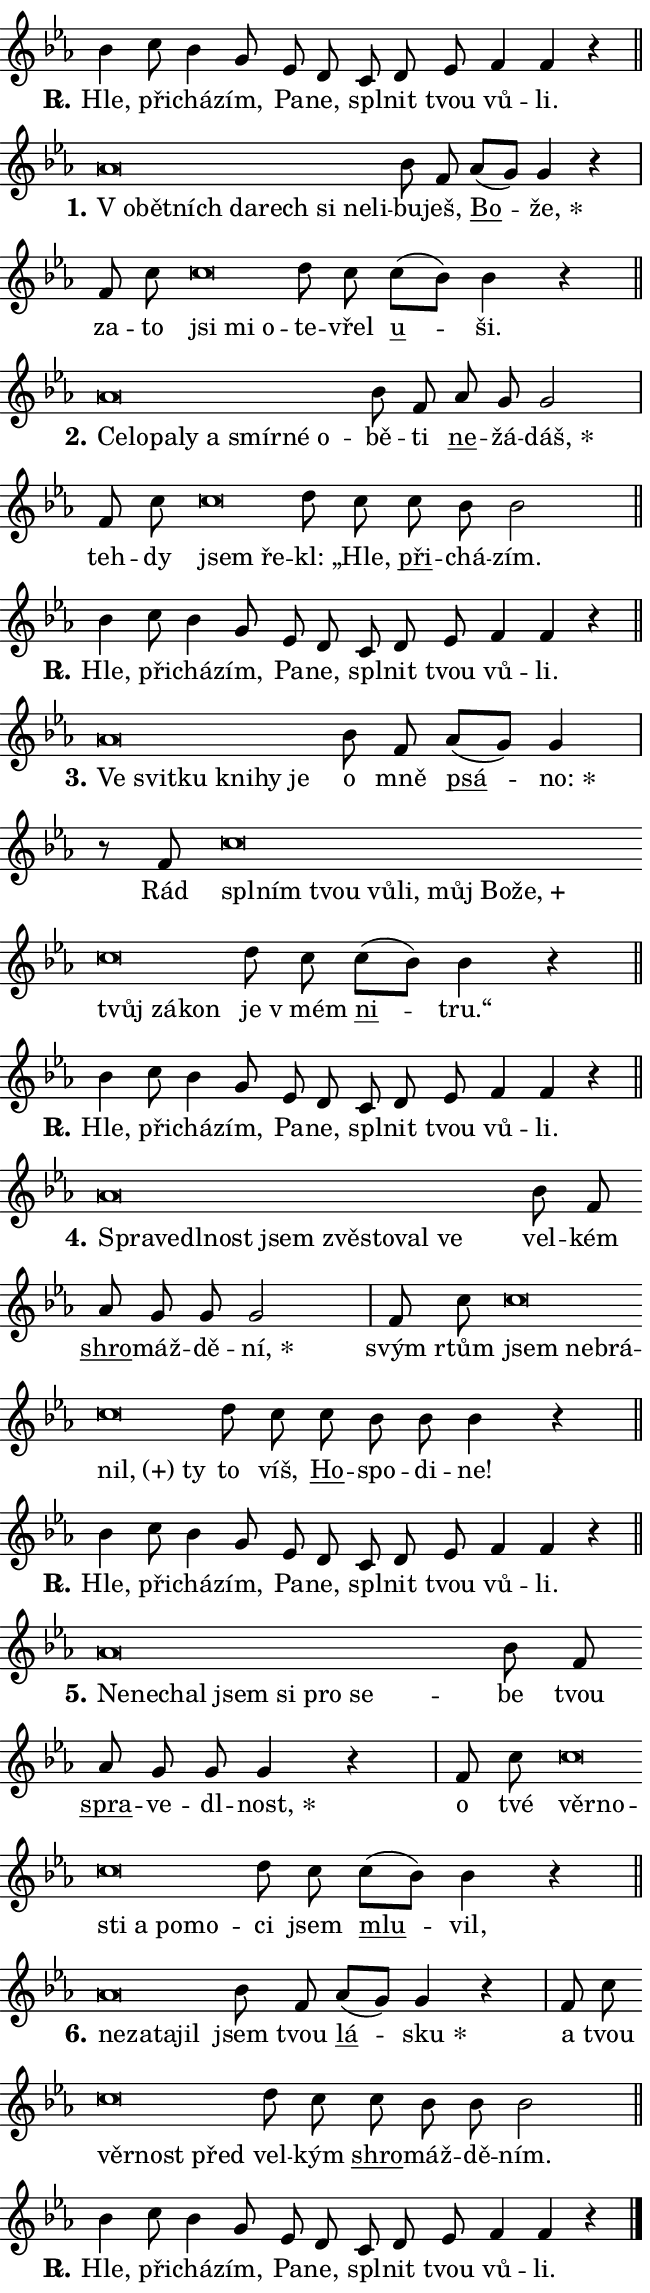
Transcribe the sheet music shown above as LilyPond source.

\version "2.24.0"
\header { tagline = "" }
\paper {
  indent = 0\cm
  top-margin = 0\cm
  right-margin = 0.13\cm % to fit lyric hyphens
  bottom-margin = 0\cm
  left-margin = 0\cm
  paper-width = 11\cm
  page-breaking = #ly:one-page-breaking
  system-system-spacing.basic-distance = #11
  score-system-spacing.basic-distance = #11
  ragged-last = ##f
}


%% Author: Thomas Morley
%% https://lists.gnu.org/archive/html/lilypond-user/2020-05/msg00002.html
#(define (line-position grob)
"Returns position of @var[grob} in current system:
   @code{'start}, if at first time-step
   @code{'end}, if at last time-step
   @code{'middle} otherwise
"
  (let* ((col (ly:item-get-column grob))
         (ln (ly:grob-object col 'left-neighbor))
         (rn (ly:grob-object col 'right-neighbor))
         (col-to-check-left (if (ly:grob? ln) ln col))
         (col-to-check-right (if (ly:grob? rn) rn col))
         (break-dir-left
           (and
             (ly:grob-property col-to-check-left 'non-musical #f)
             (ly:item-break-dir col-to-check-left)))
         (break-dir-right
           (and
             (ly:grob-property col-to-check-right 'non-musical #f)
             (ly:item-break-dir col-to-check-right))))
        (cond ((eqv? 1 break-dir-left) 'start)
              ((eqv? -1 break-dir-right) 'end)
              (else 'middle))))

#(define (tranparent-at-line-position vctor)
  (lambda (grob)
  "Relying on @code{line-position} select the relevant enry from @var{vctor}.
Used to determine transparency,"
    (case (line-position grob)
      ((end) (not (vector-ref vctor 0)))
      ((middle) (not (vector-ref vctor 1)))
      ((start) (not (vector-ref vctor 2))))))

noteHeadBreakVisibility =
#(define-music-function (break-visibility)(vector?)
"Makes @code{NoteHead}s transparent relying on @var{break-visibility}"
#{
  \override NoteHead.transparent =
    #(tranparent-at-line-position break-visibility)
#})

#(define delete-ledgers-for-transparent-note-heads
  (lambda (grob)
    "Reads whether a @code{NoteHead} is transparent.
If so this @code{NoteHead} is removed from @code{'note-heads} from
@var{grob}, which is supposed to be @code{LedgerLineSpanner}.
As a result ledgers are not printed for this @code{NoteHead}"
    (let* ((nhds-array (ly:grob-object grob 'note-heads))
           (nhds-list
             (if (ly:grob-array? nhds-array)
                 (ly:grob-array->list nhds-array)
                 '()))
           ;; Relies on the transparent-property being done before
           ;; Staff.LedgerLineSpanner.after-line-breaking is executed.
           ;; This is fragile ...
           (to-keep
             (remove
               (lambda (nhd)
                 (ly:grob-property nhd 'transparent #f))
               nhds-list)))
      ;; TODO find a better method to iterate over grob-arrays, similiar
      ;; to filter/remove etc for lists
      ;; For now rebuilt from scratch
      (set! (ly:grob-object grob 'note-heads)  '())
      (for-each
        (lambda (nhd)
          (ly:pointer-group-interface::add-grob grob 'note-heads nhd))
        to-keep))))

squashNotes = {
  \override NoteHead.X-extent = #'(-0.2 . 0.2)
  \override NoteHead.Y-extent = #'(-0.75 . 0)
  \override NoteHead.stencil =
    #(lambda (grob)
       (let ((pos (ly:grob-property grob 'staff-position)))
         (begin
           (if (< pos -7) (display "ERROR: Lower brevis then expected\n") (display ""))
           (if (<= pos -6) ly:text-interface::print ly:note-head::print))))
}
unSquashNotes = {
  \revert NoteHead.X-extent
  \revert NoteHead.Y-extent
  \revert NoteHead.stencil
}

hideNotes = \noteHeadBreakVisibility #begin-of-line-visible
unHideNotes = \noteHeadBreakVisibility #all-visible

% work-around for resetting accidentals
% https://lilypond.org/doc/v2.23/Documentation/notation/displaying-rhythms#unmetered-music
cadenzaMeasure = {
  \cadenzaOff
  \partial 1024 s1024
  \cadenzaOn
}

#(define-markup-command (accent layout props text) (markup?)
  "Underline accented syllable"
  (interpret-markup layout props
    #{\markup \override #'(offset . 4.3) \underline { #text }#}))

responsum = \markup \concat {
  "R" \hspace #-1.05 \path #0.1 #'((moveto 0 0.07) (lineto 0.9 0.8)) \hspace #0.05 "."
}

spaceSize = #0.6828661417322834 % exact space size for TeX Gyre Schola

\layout {
  \context {
    \Staff
    \remove "Time_signature_engraver"
    \override LedgerLineSpanner.after-line-breaking = #delete-ledgers-for-transparent-note-heads
  }
  \context {
    \Lyrics {
      \override LyricSpace.minimum-distance = \spaceSize
      \override LyricText.font-name = #"TeX Gyre Schola"
      \override LyricText.font-size = 1
      \override StanzaNumber.font-name = #"TeX Gyre Schola Bold"
      \override StanzaNumber.font-size = 1
    }
  }
  \context {
    \Score 
    \override NoteHead.text =
      #(lambda (grob) 
        (let ((pos (ly:grob-property grob 'staff-position)))
          #{\markup {
            \combine
              \halign #-0.55 \raise #(if (= pos -6) 0 0.5) \override #'(thickness . 2) \draw-line #'(3.2 . 0)
              \musicglyph "noteheads.sM1"
          }#}))
  }
}

% magnetic-lyrics.ily
%
%   written by
%     Jean Abou Samra <jean@abou-samra.fr>
%     Werner Lemberg <wl@gnu.org>
%
%   adapted by
%     Jiri Hon <jiri.hon@gmail.com>
%
% Version 2022-Apr-15

% https://www.mail-archive.com/lilypond-user@gnu.org/msg149350.html

#(define (Left_hyphen_pointer_engraver context)
   "Collect syllable-hyphen-syllable occurrences in lyrics and store
them in properties.  This engraver only looks to the left.  For
example, if the lyrics input is @code{foo -- bar}, it does the
following.

@itemize @bullet
@item
Set the @code{text} property of the @code{LyricHyphen} grob between
@q{foo} and @q{bar} to @code{foo}.

@item
Set the @code{left-hyphen} property of the @code{LyricText} grob with
text @q{foo} to the @code{LyricHyphen} grob between @q{foo} and
@q{bar}.
@end itemize

Use this auxiliary engraver in combination with the
@code{lyric-@/text::@/apply-@/magnetic-@/offset!} hook."
   (let ((hyphen #f)
         (text #f))
     (make-engraver
      (acknowledgers
       ((lyric-syllable-interface engraver grob source-engraver)
        (set! text grob)))
      (end-acknowledgers
       ((lyric-hyphen-interface engraver grob source-engraver)
        ;(when (not (grob::has-interface grob 'lyric-space-interface))
          (set! hyphen grob)));)
      ((stop-translation-timestep engraver)
       (when (and text hyphen)
         (ly:grob-set-object! text 'left-hyphen hyphen))
       (set! text #f)
       (set! hyphen #f)))))

#(define (lyric-text::apply-magnetic-offset! grob)
   "If the space between two syllables is less than the value in
property @code{LyricText@/.details@/.squash-threshold}, move the right
syllable to the left so that it gets concatenated with the left
syllable.

Use this function as a hook for
@code{LyricText@/.after-@/line-@/breaking} if the
@code{Left_@/hyphen_@/pointer_@/engraver} is active."
   (let ((hyphen (ly:grob-object grob 'left-hyphen #f)))
     (when hyphen
       (let ((left-text (ly:spanner-bound hyphen LEFT)))
         (when (grob::has-interface left-text 'lyric-syllable-interface)
           (let* ((common (ly:grob-common-refpoint grob left-text X))
                  (this-x-ext (ly:grob-extent grob common X))
                  (left-x-ext
                   (begin
                     ;; Trigger magnetism for left-text.
                     (ly:grob-property left-text 'after-line-breaking)
                     (ly:grob-extent left-text common X)))
                  ;; `delta` is the gap width between two syllables.
                  (delta (- (interval-start this-x-ext)
                            (interval-end left-x-ext)))
                  (details (ly:grob-property grob 'details))
                  (threshold (assoc-get 'squash-threshold details 0.2)))
             (when (< delta threshold)
               (let* (;; We have to manipulate the input text so that
                      ;; ligatures crossing syllable boundaries are not
                      ;; disabled.  For languages based on the Latin
                      ;; script this is essentially a beautification.
                      ;; However, for non-Western scripts it can be a
                      ;; necessity.
                      (lt (ly:grob-property left-text 'text))
                      (rt (ly:grob-property grob 'text))
                      (is-space (grob::has-interface hyphen 'lyric-space-interface))
                      (space (if is-space " " ""))
                      (extra-delta (if is-space spaceSize 0))
                      ;; Append new syllable.
                      (ltrt-space (if (and (string? lt) (string? rt))
                                (string-append lt space rt)
                                (make-concat-markup (list lt space rt))))
                      ;; Right-align `ltrt` to the right side.
                      (ltrt-space-markup (grob-interpret-markup
                               grob
                               (make-translate-markup
                                (cons (interval-length this-x-ext) 0)
                                (make-right-align-markup ltrt-space)))))
                 (begin
                   ;; Don't print `left-text`.
                   (ly:grob-set-property! left-text 'stencil #f)
                   ;; Set text and stencil (which holds all collected
                   ;; syllables so far) and shift it to the left.
                   (ly:grob-set-property! grob 'text ltrt-space)
                   (ly:grob-set-property! grob 'stencil ltrt-space-markup)
                   (ly:grob-translate-axis! grob (- (- delta extra-delta)) X))))))))))


#(define (lyric-hyphen::displace-bounds-first grob)
   ;; Make very sure this callback isn't triggered too early.
   (let ((left (ly:spanner-bound grob LEFT))
         (right (ly:spanner-bound grob RIGHT)))
     (ly:grob-property left 'after-line-breaking)
     (ly:grob-property right 'after-line-breaking)
     (ly:lyric-hyphen::print grob)))

squashThreshold = #0.4

\layout {
  \context {
    \Lyrics
    \consists #Left_hyphen_pointer_engraver
    \override LyricText.after-line-breaking =
      #lyric-text::apply-magnetic-offset!
    \override LyricHyphen.stencil = #lyric-hyphen::displace-bounds-first
    \override LyricText.details.squash-threshold = \squashThreshold
    \override LyricHyphen.minimum-distance = 0
    \override LyricHyphen.minimum-length = \squashThreshold
  }
}

squashText = \override LyricText.details.squash-threshold = 9999
unSquashText = \override LyricText.details.squash-threshold = \squashThreshold

leftText = \override LyricText.self-alignment-X = #LEFT
unLeftText = \revert LyricText.self-alignment-X

starOffset = #(lambda (grob) 
                (let ((x_offset (ly:self-alignment-interface::aligned-on-x-parent grob)))
                  (if (= x_offset 0) 0 (+ x_offset 1.2))))

star = #(define-music-function (syllable)(string?)
"Append star separator at the end of a syllable"
#{
  \once \override LyricText.X-offset = #starOffset
  \lyricmode { \markup {
    #syllable
    \override #'((font-name . "TeX Gyre Schola Bold")) \hspace #0.2 \lower #0.65 \larger "*"
  } }
#})

starAccent = #(define-music-function (syllable)(string?)
"Append star separator at the end of a syllable and make accent"
#{
  \once \override LyricText.X-offset = #starOffset
  \lyricmode { \markup {
    \accent #syllable
    \override #'((font-name . "TeX Gyre Schola Bold")) \hspace #0.2 \lower #0.65 \larger "*"
  } }
#})

breath = #(define-music-function (syllable)(string?)
"Append breathing indicator at the end of a syllable"
#{
  \lyricmode { \markup { #syllable "+" } }
#})

optionalBreath = #(define-music-function (syllable)(string?)
"Append optional breathing indicator at the end of a syllable"
#{
  \lyricmode { \markup { #syllable "(+)" } }
#})


\score {
    <<
        \new Voice = "melody" { \cadenzaOn \key es \major \relative { bes'4 c8 bes4 g8 \bar "" es d \bar "" c d es \bar "" f4 f r \cadenzaMeasure \bar "||" \break } }
        \new Lyrics \lyricsto "melody" { \lyricmode { \set stanza = \responsum
Hle, při -- chá -- zím, Pa -- ne, spl -- nit tvou vů -- li. } }
    >>
    \layout {}
}

\score {
    <<
        \new Voice = "melody" { \cadenzaOn \key es \major \relative { \squashNotes as'\breve*1/16 \hideNotes \breve*1/16 \bar "" \breve*1/16 \bar "" \breve*1/16 \bar "" \breve*1/16 \bar "" \breve*1/16 \bar "" \breve*1/16 \breve*1/16 \bar "" \unHideNotes \unSquashNotes bes8 f \bar "" as[( g)] g4 r \cadenzaMeasure \bar "|" f8 c' \bar "" \squashNotes c\breve*1/16 \hideNotes \breve*1/16 \breve*1/16 \bar "" \unHideNotes \unSquashNotes d8 c \bar "" c[( bes)] bes4 r \cadenzaMeasure \bar "||" \break } }
        \new Lyrics \lyricsto "melody" { \lyricmode { \set stanza = "1."
\leftText "V o" -- \squashText bět -- ních da -- rech si ne -- li -- \unLeftText \unSquashText bu -- ješ, \markup \accent Bo -- \star že, za -- to \leftText jsi \squashText mi o -- \unLeftText \unSquashText te -- vřel \markup \accent u -- ši. } }
    >>
    \layout {}
}

\score {
    <<
        \new Voice = "melody" { \cadenzaOn \key es \major \relative { \squashNotes as'\breve*1/16 \hideNotes \breve*1/16 \bar "" \breve*1/16 \bar "" \breve*1/16 \bar "" \breve*1/16 \bar "" \breve*1/16 \bar "" \breve*1/16 \breve*1/16 \bar "" \unHideNotes \unSquashNotes bes8 f \bar "" as g g2 \cadenzaMeasure \bar "|" f8 c' \bar "" \squashNotes c\breve*1/16 \hideNotes \breve*1/16 \bar "" \unHideNotes \unSquashNotes d8 c \bar "" c bes bes2 \cadenzaMeasure \bar "||" \break } }
        \new Lyrics \lyricsto "melody" { \lyricmode { \set stanza = "2."
\leftText Ce -- \squashText lo -- pa -- ly a smír -- né o -- \unLeftText \unSquashText bě -- ti \markup \accent ne -- žá -- \star dáš, teh -- dy \leftText jsem \squashText ře -- \unLeftText \unSquashText kl: „Hle, \markup \accent při -- chá -- zím. } }
    >>
    \layout {}
}

\score {
    <<
        \new Voice = "melody" { \cadenzaOn \key es \major \relative { bes'4 c8 bes4 g8 \bar "" es d \bar "" c d es \bar "" f4 f r \cadenzaMeasure \bar "||" \break } }
        \new Lyrics \lyricsto "melody" { \lyricmode { \set stanza = \responsum
Hle, při -- chá -- zím, Pa -- ne, spl -- nit tvou vů -- li. } }
    >>
    \layout {}
}

\score {
    <<
        \new Voice = "melody" { \cadenzaOn \key es \major \relative { \squashNotes as'\breve*1/16 \hideNotes \breve*1/16 \bar "" \breve*1/16 \bar "" \breve*1/16 \bar "" \breve*1/16 \breve*1/16 \bar "" \unHideNotes \unSquashNotes bes8 f \bar "" as[( g)] g4 \cadenzaMeasure \bar "|" r8 f8 \squashNotes c'\breve*1/16 \hideNotes \breve*1/16 \bar "" \breve*1/16 \bar "" \breve*1/16 \bar "" \breve*1/16 \bar "" \breve*1/16 \bar "" \breve*1/16 \bar "" \breve*1/16 \bar "" \breve*1/16 \bar "" \breve*1/16 \breve*1/16 \bar "" \unHideNotes \unSquashNotes d8 c \bar "" c[( bes)] bes4 r \cadenzaMeasure \bar "||" \break } }
        \new Lyrics \lyricsto "melody" { \lyricmode { \set stanza = "3."
\leftText Ve \squashText svit -- ku kni -- hy je \unLeftText \unSquashText o mně \markup \accent psá -- \star no: Rád \leftText spl -- \squashText ním tvou vů -- li, můj Bo -- \breath "že," tvůj zá -- kon \unLeftText \unSquashText je "v mém" \markup \accent ni -- tru.“ } }
    >>
    \layout {}
}

\score {
    <<
        \new Voice = "melody" { \cadenzaOn \key es \major \relative { bes'4 c8 bes4 g8 \bar "" es d \bar "" c d es \bar "" f4 f r \cadenzaMeasure \bar "||" \break } }
        \new Lyrics \lyricsto "melody" { \lyricmode { \set stanza = \responsum
Hle, při -- chá -- zím, Pa -- ne, spl -- nit tvou vů -- li. } }
    >>
    \layout {}
}

\score {
    <<
        \new Voice = "melody" { \cadenzaOn \key es \major \relative { \squashNotes as'\breve*1/16 \hideNotes \breve*1/16 \bar "" \breve*1/16 \bar "" \breve*1/16 \bar "" \breve*1/16 \bar "" \breve*1/16 \bar "" \breve*1/16 \bar "" \breve*1/16 \breve*1/16 \bar "" \unHideNotes \unSquashNotes bes8 f \bar "" as g g g2 \cadenzaMeasure \bar "|" f8 c' \bar "" \squashNotes c\breve*1/16 \hideNotes \breve*1/16 \bar "" \breve*1/16 \bar "" \breve*1/16 \breve*1/16 \bar "" \unHideNotes \unSquashNotes d8 c \bar "" c bes bes bes4 r \cadenzaMeasure \bar "||" \break } }
        \new Lyrics \lyricsto "melody" { \lyricmode { \set stanza = "4."
\leftText Spra -- \squashText ve -- dl -- nost jsem zvě -- sto -- val ve \unLeftText \unSquashText vel -- kém \markup \accent shro -- máž -- dě -- \star ní, svým rtům \leftText jsem \squashText ne -- brá -- \optionalBreath nil, ty \unLeftText \unSquashText to víš, \markup \accent Ho -- spo -- di -- ne! } }
    >>
    \layout {}
}

\score {
    <<
        \new Voice = "melody" { \cadenzaOn \key es \major \relative { bes'4 c8 bes4 g8 \bar "" es d \bar "" c d es \bar "" f4 f r \cadenzaMeasure \bar "||" \break } }
        \new Lyrics \lyricsto "melody" { \lyricmode { \set stanza = \responsum
Hle, při -- chá -- zím, Pa -- ne, spl -- nit tvou vů -- li. } }
    >>
    \layout {}
}

\score {
    <<
        \new Voice = "melody" { \cadenzaOn \key es \major \relative { \squashNotes as'\breve*1/16 \hideNotes \breve*1/16 \bar "" \breve*1/16 \bar "" \breve*1/16 \bar "" \breve*1/16 \bar "" \breve*1/16 \breve*1/16 \bar "" \unHideNotes \unSquashNotes bes8 f \bar "" as g g g4 r \cadenzaMeasure \bar "|" f8 c' \bar "" \squashNotes c\breve*1/16 \hideNotes \breve*1/16 \bar "" \breve*1/16 \bar "" \breve*1/16 \bar "" \breve*1/16 \breve*1/16 \bar "" \unHideNotes \unSquashNotes d8 c \bar "" c[( bes)] bes4 r \cadenzaMeasure \bar "||" \break } }
        \new Lyrics \lyricsto "melody" { \lyricmode { \set stanza = "5."
\leftText Ne -- \squashText ne -- chal jsem si pro se -- \unLeftText \unSquashText be tvou \markup \accent spra -- ve -- dl -- \star nost, o tvé \leftText věr -- \squashText no -- sti a po -- mo -- \unLeftText \unSquashText ci jsem \markup \accent mlu -- vil, } }
    >>
    \layout {}
}

\score {
    <<
        \new Voice = "melody" { \cadenzaOn \key es \major \relative { \squashNotes as'\breve*1/16 \hideNotes \breve*1/16 \bar "" \breve*1/16 \breve*1/16 \bar "" \unHideNotes \unSquashNotes bes8 f \bar "" as[( g)] g4 r \cadenzaMeasure \bar "|" f8 c' \bar "" \squashNotes c\breve*1/16 \hideNotes \breve*1/16 \breve*1/16 \bar "" \unHideNotes \unSquashNotes d8 c \bar "" c bes bes bes2 \cadenzaMeasure \bar "||" \break } }
        \new Lyrics \lyricsto "melody" { \lyricmode { \set stanza = "6."
\leftText ne -- \squashText za -- ta -- jil \unLeftText \unSquashText jsem tvou \markup \accent lá -- \star sku a tvou \leftText věr -- \squashText nost před \unLeftText \unSquashText vel -- kým \markup \accent shro -- máž -- dě -- ním. } }
    >>
    \layout {}
}

\score {
    <<
        \new Voice = "melody" { \cadenzaOn \key es \major \relative { bes'4 c8 bes4 g8 \bar "" es d \bar "" c d es \bar "" f4 f r \cadenzaMeasure \bar "||" \break } \bar "|." }
        \new Lyrics \lyricsto "melody" { \lyricmode { \set stanza = \responsum
Hle, při -- chá -- zím, Pa -- ne, spl -- nit tvou vů -- li. } }
    >>
    \layout {}
}
